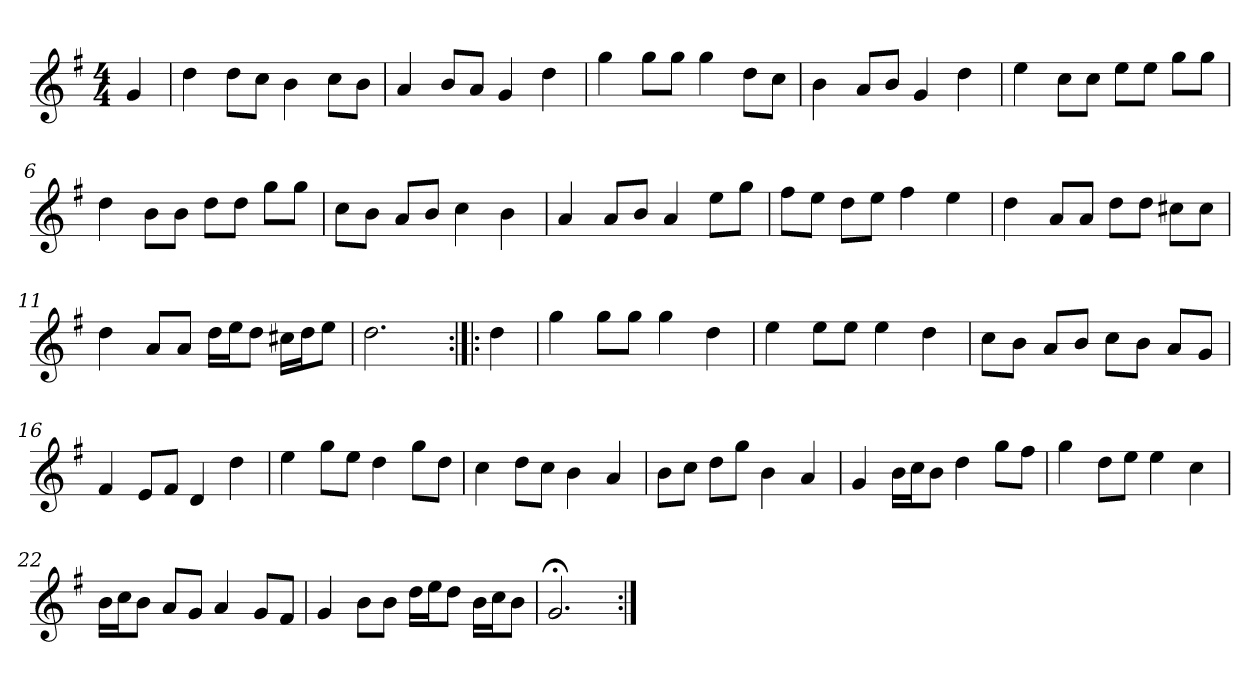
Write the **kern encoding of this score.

**kern
*part1
*staff1
*clefG2
*k[f#]
*G:
*M4/4
*MM132
=
4g
=1
4dd
8dd\L
8cc\J
4b
8cc\L
8b\J
=2
4a
8b/L
8a/J
4g
4dd
=3
4gg
8gg\L
8gg\J
4gg
8dd\L
8cc\J
=4
4b
8a/L
8b/J
4g
4dd
=5
4ee
8cc\L
8cc\J
8ee\L
8ee\J
8gg\L
8gg\J
=6
4dd
8b\L
8b\J
8dd\L
8dd\J
8gg\L
8gg\J
=7
8cc\L
8b\J
8a/L
8b/J
4cc
4b
=8
4a
8a/L
8b/J
4a
8ee\L
8gg\J
=9
8ff#\L
8ee\J
8dd\L
8ee\J
4ff#
4ee
=10
4dd
8a/L
8a/J
8dd\L
8dd\J
8cc#X\L
8cc#\J
=11
4dd
8a/L
8a/J
16dd\LL
16ee\J
8dd\J
16cc#X\LL
16dd\J
8ee\J
=12
2.dd
=:|!|:
4dd
=13
4gg
8gg\L
8gg\J
4gg
4dd
=14
4ee
8ee\L
8ee\J
4ee
4dd
=15
8cc\L
8b\J
8a/L
8b/J
8cc\L
8b\J
8a/L
8g/J
=16
4f#
8e/L
8f#/J
4d
4dd
=17
4ee
8gg\L
8ee\J
4dd
8gg\L
8dd\J
=18
4cc
8dd\L
8cc\J
4b
4a
=19
8b\L
8cc\J
8dd\L
8gg\J
4b
4a
=20
4g
16b\LL
16cc\J
8b\J
4dd
8gg\L
8ff#\J
=21
4gg
8dd\L
8ee\J
4ee
4cc
=22
16b\LL
16cc\J
8b\J
8a/L
8g/J
4a
8g/L
8f#/J
=23
4g
8b\L
8b\J
16dd\LL
16ee\J
8dd\J
16b\LL
16cc\J
8b\J
=24
2.g;<
=:|!
*-
